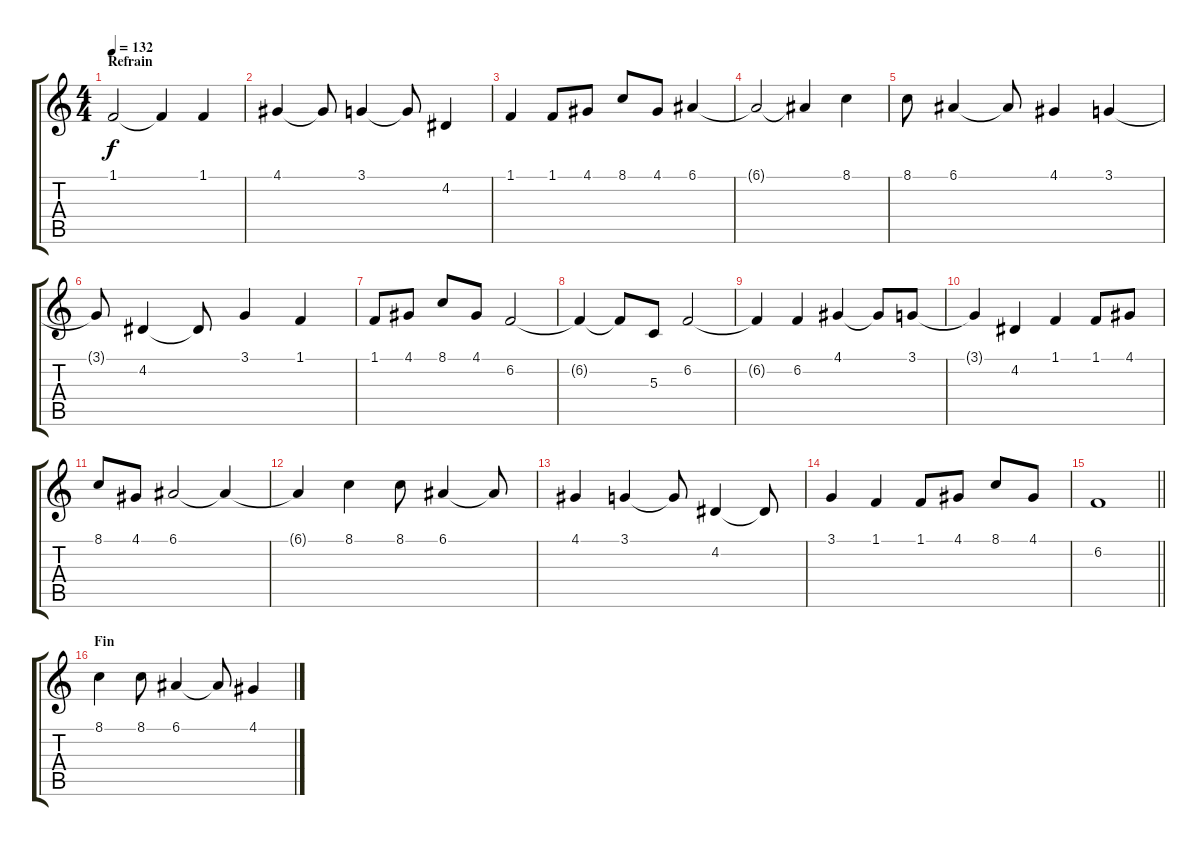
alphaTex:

\track "" {instrument trumpet}
\staff {score tabs}
\tuning (E4 B3 G3 D3 A2 E2) {hide}
\ts (4 4)
\section ("" "Refrain")
\tempo 132
\clef g2
\ks c
1.1.2{dy f} 1.1{t}.4 1.1.4 |
4.1.4 4.1{t}.8 3.1.4 3.1{t}.8 4.2.4 |
1.1.4 1.1.8 4.1.8 8.1.8 4.1.8 6.1.4 |
6.1{t}.2 6.1{t}.4 8.1.4 |
8.1.8 6.1.4 6.1{t}.8 4.1.4 3.1.4 |
3.1{t}.8 4.2.4 4.2{t}.8 3.1.4 1.1.4 |
1.1.8 4.1.8 8.1.8 4.1.8 6.2.2 |
6.2{t}.4 6.2{t}.8 5.3.8 6.2.2 |
6.2{t}.4 6.2.4 4.1.4 4.1{t}.8 3.1.8 |
3.1{t}.4 4.2.4 1.1.4 1.1.8 4.1.8 |
8.1.8 4.1.8 6.1.2 6.1{t}.4 |
6.1{t}.4 8.1.4 8.1.8 6.1.4 6.1{t}.8 |
4.1.4 3.1.4 3.1{t}.8 4.2.4 4.2{t}.8 |
3.1.4 1.1.4 1.1.8 4.1.8 8.1.8 4.1.8 |
\barLineRight lightlight
6.2.1 |
\section ("" "Fin")
8.1.4 8.1.8 6.1.4 6.1{t}.8 4.1.4
